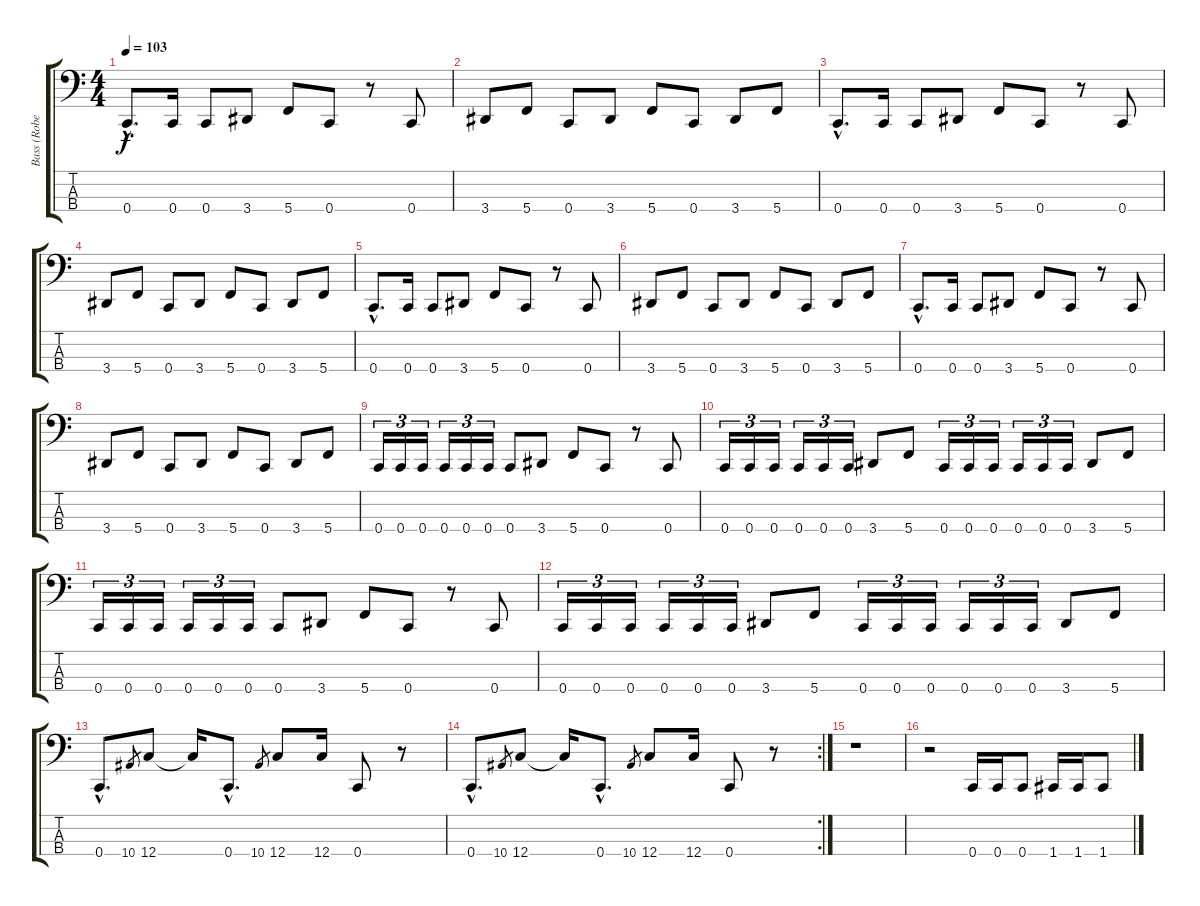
\track ("Bass (Robert)" "Bass (Robe") {instrument electricbassfinger}
\staff {score tabs}
\tuning (F2 C2 G1 C1) {hide}
\ts (4 4)
\tempo 103
\clef f4
\ks c
0.4{hac}.8{d dy f volume 14 balance 8 instrument electricbassfinger} 0.4.16 0.4.8 3.4.8 5.4.8 0.4.8 r.8 0.4.8 |
3.4.8 5.4.8 0.4.8 3.4.8 5.4.8 0.4.8 3.4.8 5.4.8 |
0.4{hac}.8{d} 0.4.16 0.4.8 3.4.8 5.4.8 0.4.8 r.8 0.4.8 |
3.4.8 5.4.8 0.4.8 3.4.8 5.4.8 0.4.8 3.4.8 5.4.8 |
0.4{hac}.8{d} 0.4.16 0.4.8 3.4.8 5.4.8 0.4.8 r.8 0.4.8 |
3.4.8 5.4.8 0.4.8 3.4.8 5.4.8 0.4.8 3.4.8 5.4.8 |
0.4{hac}.8{d} 0.4.16 0.4.8 3.4.8 5.4.8 0.4.8 r.8 0.4.8 |
3.4.8 5.4.8 0.4.8 3.4.8 5.4.8 0.4.8 3.4.8 5.4.8 |
0.4.16{tu (3 2)} 0.4.16{tu (3 2)} 0.4.16{tu (3 2)} 0.4.16{tu (3 2)} 0.4.16{tu (3 2)} 0.4.16{tu (3 2)} 0.4.8 3.4.8 5.4.8 0.4.8 r.8 0.4.8 |
0.4.16{tu (3 2)} 0.4.16{tu (3 2)} 0.4.16{tu (3 2)} 0.4.16{tu (3 2)} 0.4.16{tu (3 2)} 0.4.16{tu (3 2)} 3.4.8 5.4.8 0.4.16{tu (3 2)} 0.4.16{tu (3 2)} 0.4.16{tu (3 2)} 0.4.16{tu (3 2)} 0.4.16{tu (3 2)} 0.4.16{tu (3 2)} 3.4.8 5.4.8 |
0.4.16{tu (3 2)} 0.4.16{tu (3 2)} 0.4.16{tu (3 2)} 0.4.16{tu (3 2)} 0.4.16{tu (3 2)} 0.4.16{tu (3 2)} 0.4.8 3.4.8 5.4.8 0.4.8 r.8 0.4.8 |
0.4.16{tu (3 2)} 0.4.16{tu (3 2)} 0.4.16{tu (3 2)} 0.4.16{tu (3 2)} 0.4.16{tu (3 2)} 0.4.16{tu (3 2)} 3.4.8 5.4.8 0.4.16{tu (3 2)} 0.4.16{tu (3 2)} 0.4.16{tu (3 2)} 0.4.16{tu (3 2)} 0.4.16{tu (3 2)} 0.4.16{tu (3 2)} 3.4.8 5.4.8 |
0.4{hac}.8{d} 10.4.8{gr} 12.4.8 12.4{t}.16 0.4{hac}.8{d} 10.4.8{gr} 12.4.8 12.4.16 0.4.8 r.8 |
\rc 2
0.4{hac}.8{d} 10.4.8{gr} 12.4.8 12.4{t}.16 0.4{hac}.8{d} 10.4.8{gr} 12.4.8 12.4.16 0.4.8 r.8 |
r.1 |
r.2 0.4.16 0.4.16 0.4.8 1.4.16 1.4.16 1.4.8
